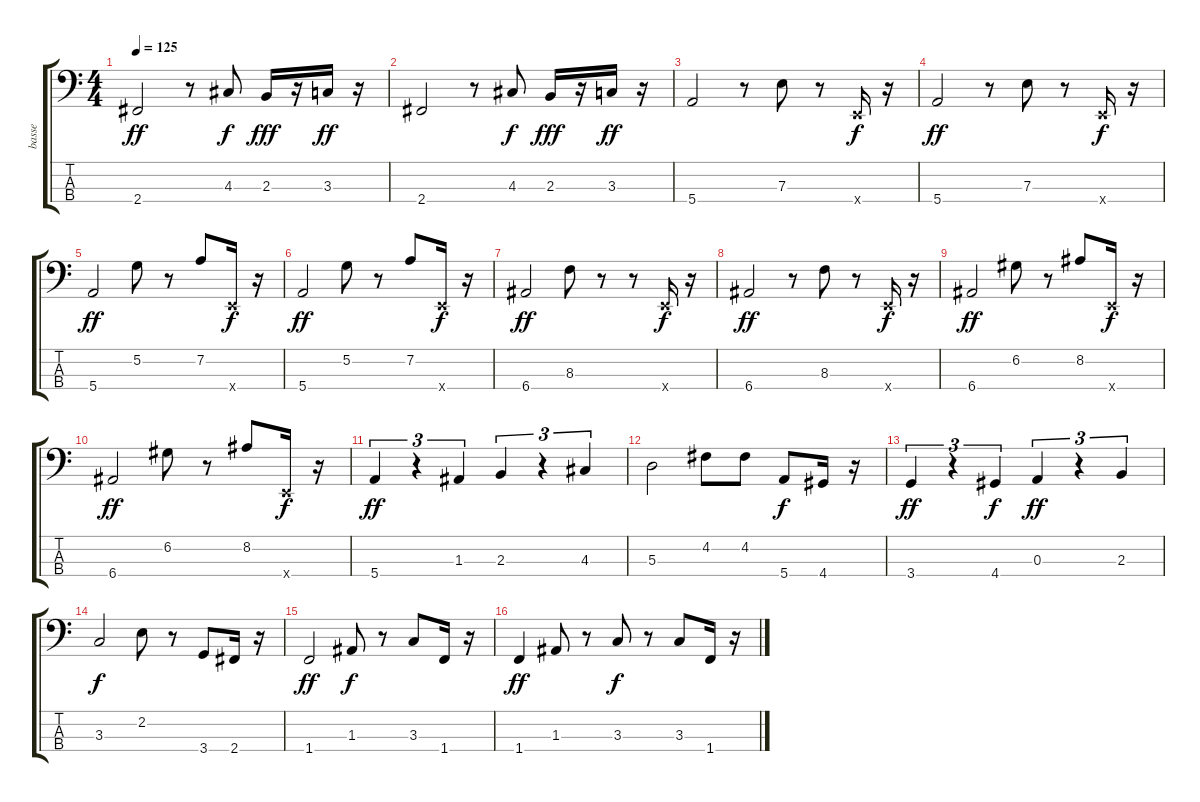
\track ("basse" "basse") {instrument acousticbass}
\staff {score tabs}
\tuning (G2 D2 A1 E1) {hide}
\ts (4 4)
\tempo 125
\clef f4
\ks c
2.4.2{dy ff} r.8 4.3.8{dy f} 2.3.16{dy fff} r.16 3.3.16{dy ff} r.16 |
2.4.2 r.8 4.3.8{dy f} 2.3.16{dy fff} r.16 3.3.16{dy ff} r.16 |
5.4.2 r.8 7.3.8 r.8 0.4{x}.16{dy f} r.16 |
5.4.2{dy ff} r.8 7.3.8 r.8 0.4{x}.16{dy f} r.16 |
5.4.2{dy ff} 5.2.8 r.8 7.2.8 0.4{x}.16{dy f} r.16 |
5.4.2{dy ff} 5.2.8 r.8 7.2.8 0.4{x}.16{dy f} r.16 |
6.4.2{dy ff} 8.3.8 r.8 r.8 0.4{x}.16{dy f} r.16 |
6.4.2{dy ff} r.8 8.3.8 r.8 0.4{x}.16{dy f} r.16 |
6.4.2{dy ff} 6.2.8 r.8 8.2.8 0.4{x}.16{dy f} r.16 |
6.4.2{dy ff} 6.2.8 r.8 8.2.8 0.4{x}.16{dy f} r.16 |
5.4.4{tu (3 2) dy ff} r.4{tu (3 2)} 1.3.4{tu (3 2)} 2.3.4{tu (3 2)} r.4{tu (3 2)} 4.3.4{tu (3 2)} |
5.3.2 4.2.8 4.2.8 5.4.8{dy f} 4.4.16 r.16 |
3.4.4{tu (3 2) dy ff} r.4{tu (3 2)} 4.4.4{tu (3 2) dy f} 0.3.4{tu (3 2) dy ff} r.4{tu (3 2)} 2.3.4{tu (3 2)} |
3.3.2{dy f} 2.2.8 r.8 3.4.8 2.4.16 r.16 |
1.4.2{dy ff} 1.3.8{dy f} r.8 3.3.8 1.4.16 r.16 |
1.4.4{dy ff} 1.3.8 r.8 3.3.8{dy f} r.8 3.3.8 1.4.16 r.16
